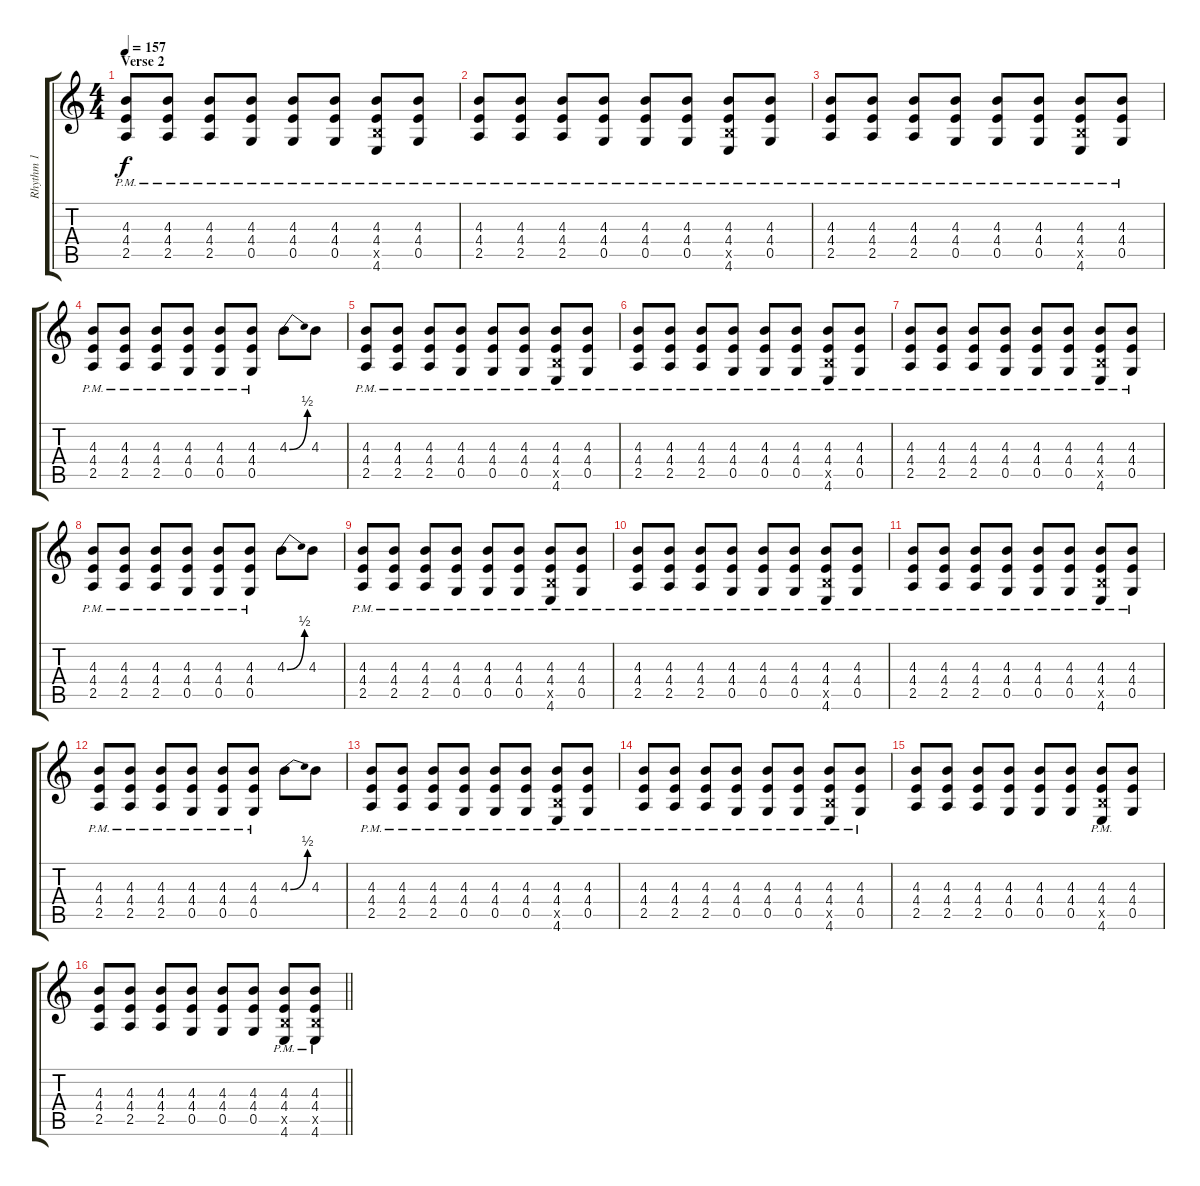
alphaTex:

\track ("Rhythm 1" "Rhythm 1") {instrument distortionguitar}
\staff {score tabs}
\tuning (E4 C4 G3 C3 G2 C2) {hide}
\ts (4 4)
\section ("" "Verse 2")
\tempo 157
\clef g2
\ks c
(4.3{pm} 4.4{pm} 2.5{pm}).8{dy f} (4.3{pm} 4.4{pm} 2.5{pm}).8 (4.3{pm} 4.4{pm} 2.5{pm}).8 (4.3{pm} 4.4{pm} 0.5{pm}).8 (4.3{pm} 4.4{pm} 0.5{pm}).8 (4.3{pm} 4.4{pm} 0.5{pm}).8 (4.3{pm} 4.4{pm} 4.5{pm x} 4.6{pm}).8 (4.3{pm} 4.4{pm} 0.5{pm}).8 |
(4.3{pm} 4.4{pm} 2.5{pm}).8 (4.3{pm} 4.4{pm} 2.5{pm}).8 (4.3{pm} 4.4{pm} 2.5{pm}).8 (4.3{pm} 4.4{pm} 0.5{pm}).8 (4.3{pm} 4.4{pm} 0.5{pm}).8 (4.3{pm} 4.4{pm} 0.5{pm}).8 (4.3{pm} 4.4{pm} 4.5{pm x} 4.6{pm}).8 (4.3{pm} 4.4{pm} 0.5{pm}).8 |
(4.3{pm} 4.4{pm} 2.5{pm}).8 (4.3{pm} 4.4{pm} 2.5{pm}).8 (4.3{pm} 4.4{pm} 2.5{pm}).8 (4.3{pm} 4.4{pm} 0.5{pm}).8 (4.3{pm} 4.4{pm} 0.5{pm}).8 (4.3{pm} 4.4{pm} 0.5{pm}).8 (4.3{pm} 4.4{pm} 4.5{pm x} 4.6{pm}).8 (4.3{pm} 4.4{pm} 0.5{pm}).8 |
(4.3{pm} 4.4{pm} 2.5{pm}).8 (4.3{pm} 4.4{pm} 2.5{pm}).8 (4.3{pm} 4.4{pm} 2.5{pm}).8 (4.3{pm} 4.4{pm} 0.5{pm}).8 (4.3{pm} 4.4{pm} 0.5{pm}).8 (4.3{pm} 4.4{pm} 0.5{pm}).8 4.3{be (bend 0 0 60 2)}.8 4.3.8 |
(4.3{pm} 4.4{pm} 2.5{pm}).8 (4.3{pm} 4.4{pm} 2.5{pm}).8 (4.3{pm} 4.4{pm} 2.5{pm}).8 (4.3{pm} 4.4{pm} 0.5{pm}).8 (4.3{pm} 4.4{pm} 0.5{pm}).8 (4.3{pm} 4.4{pm} 0.5{pm}).8 (4.3{pm} 4.4{pm} 4.5{pm x} 4.6{pm}).8 (4.3{pm} 4.4{pm} 0.5{pm}).8 |
(4.3{pm} 4.4{pm} 2.5{pm}).8 (4.3{pm} 4.4{pm} 2.5{pm}).8 (4.3{pm} 4.4{pm} 2.5{pm}).8 (4.3{pm} 4.4{pm} 0.5{pm}).8 (4.3{pm} 4.4{pm} 0.5{pm}).8 (4.3{pm} 4.4{pm} 0.5{pm}).8 (4.3{pm} 4.4{pm} 4.5{pm x} 4.6{pm}).8 (4.3{pm} 4.4{pm} 0.5{pm}).8 |
(4.3{pm} 4.4{pm} 2.5{pm}).8 (4.3{pm} 4.4{pm} 2.5{pm}).8 (4.3{pm} 4.4{pm} 2.5{pm}).8 (4.3{pm} 4.4{pm} 0.5{pm}).8 (4.3{pm} 4.4{pm} 0.5{pm}).8 (4.3{pm} 4.4{pm} 0.5{pm}).8 (4.3{pm} 4.4{pm} 4.5{pm x} 4.6{pm}).8 (4.3{pm} 4.4{pm} 0.5{pm}).8 |
(4.3{pm} 4.4{pm} 2.5{pm}).8 (4.3{pm} 4.4{pm} 2.5{pm}).8 (4.3{pm} 4.4{pm} 2.5{pm}).8 (4.3{pm} 4.4{pm} 0.5{pm}).8 (4.3{pm} 4.4{pm} 0.5{pm}).8 (4.3{pm} 4.4{pm} 0.5{pm}).8 4.3{be (bend 0 0 60 2)}.8 4.3.8 |
(4.3{pm} 4.4{pm} 2.5{pm}).8 (4.3{pm} 4.4{pm} 2.5{pm}).8 (4.3{pm} 4.4{pm} 2.5{pm}).8 (4.3{pm} 4.4{pm} 0.5{pm}).8 (4.3{pm} 4.4{pm} 0.5{pm}).8 (4.3{pm} 4.4{pm} 0.5{pm}).8 (4.3{pm} 4.4{pm} 4.5{pm x} 4.6{pm}).8 (4.3{pm} 4.4{pm} 0.5{pm}).8 |
(4.3{pm} 4.4{pm} 2.5{pm}).8 (4.3{pm} 4.4{pm} 2.5{pm}).8 (4.3{pm} 4.4{pm} 2.5{pm}).8 (4.3{pm} 4.4{pm} 0.5{pm}).8 (4.3{pm} 4.4{pm} 0.5{pm}).8 (4.3{pm} 4.4{pm} 0.5{pm}).8 (4.3{pm} 4.4{pm} 4.5{pm x} 4.6{pm}).8 (4.3{pm} 4.4{pm} 0.5{pm}).8 |
(4.3{pm} 4.4{pm} 2.5{pm}).8 (4.3{pm} 4.4{pm} 2.5{pm}).8 (4.3{pm} 4.4{pm} 2.5{pm}).8 (4.3{pm} 4.4{pm} 0.5{pm}).8 (4.3{pm} 4.4{pm} 0.5{pm}).8 (4.3{pm} 4.4{pm} 0.5{pm}).8 (4.3{pm} 4.4{pm} 4.5{pm x} 4.6{pm}).8 (4.3{pm} 4.4{pm} 0.5{pm}).8 |
(4.3{pm} 4.4{pm} 2.5{pm}).8 (4.3{pm} 4.4{pm} 2.5{pm}).8 (4.3{pm} 4.4{pm} 2.5{pm}).8 (4.3{pm} 4.4{pm} 0.5{pm}).8 (4.3{pm} 4.4{pm} 0.5{pm}).8 (4.3{pm} 4.4{pm} 0.5{pm}).8 4.3{be (bend 0 0 60 2)}.8 4.3.8 |
(4.3{pm} 4.4{pm} 2.5{pm}).8 (4.3{pm} 4.4{pm} 2.5{pm}).8 (4.3{pm} 4.4{pm} 2.5{pm}).8 (4.3{pm} 4.4{pm} 0.5{pm}).8 (4.3{pm} 4.4{pm} 0.5{pm}).8 (4.3{pm} 4.4{pm} 0.5{pm}).8 (4.3{pm} 4.4{pm} 4.5{pm x} 4.6{pm}).8 (4.3{pm} 4.4{pm} 0.5{pm}).8 |
(4.3{pm} 4.4{pm} 2.5{pm}).8 (4.3{pm} 4.4{pm} 2.5{pm}).8 (4.3{pm} 4.4{pm} 2.5{pm}).8 (4.3{pm} 4.4{pm} 0.5{pm}).8 (4.3{pm} 4.4{pm} 0.5{pm}).8 (4.3{pm} 4.4{pm} 0.5{pm}).8 (4.3{pm} 4.4{pm} 4.5{pm x} 4.6{pm}).8 (4.3{pm} 4.4{pm} 0.5{pm}).8 |
(4.3 4.4 2.5).8 (4.3 4.4 2.5).8 (4.3 4.4 2.5).8 (4.3 4.4 0.5).8 (4.3 4.4 0.5).8 (4.3 4.4 0.5).8 (4.3 4.4 4.5{pm x} 4.6).8 (4.3 4.4 0.5).8 |
\barLineRight lightlight
(4.3 4.4 2.5).8 (4.3 4.4 2.5).8 (4.3 4.4 2.5).8 (4.3 4.4 0.5).8 (4.3 4.4 0.5).8 (4.3 4.4 0.5).8 (4.3 4.4 4.5{pm x} 4.6).8 (4.3 4.4 4.5{pm x} 4.6).8
